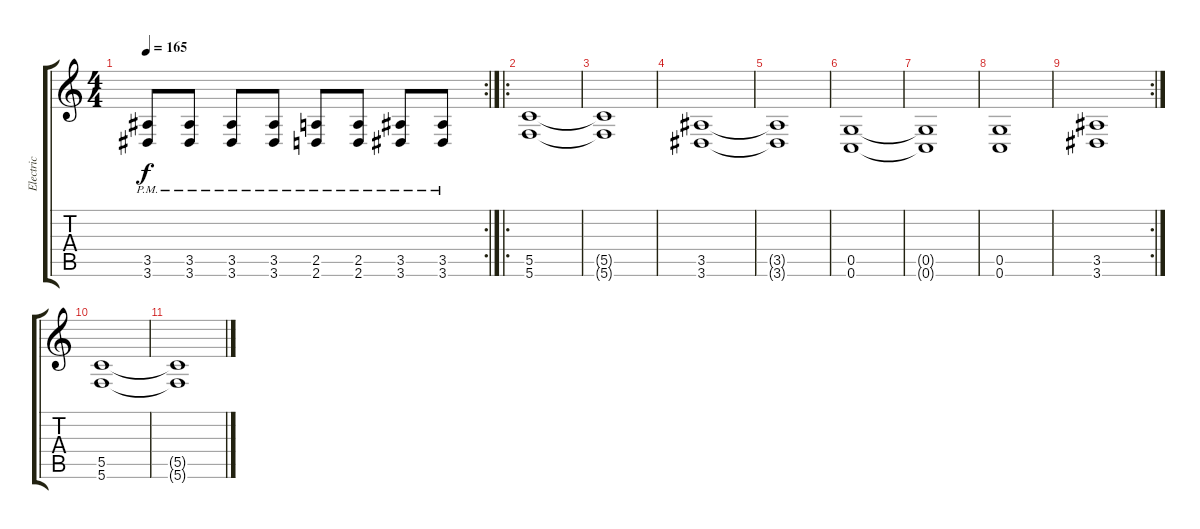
\track ("Electric" "Electric") {instrument distortionguitar}
\staff {score tabs}
\tuning (D4 A3 F3 C3 G2 C2) {hide}
\rc 2
\ts (4 4)
\tempo 165
\clef g2
\ks c
(3.5{pm} 3.6{pm}).8{dy f} (3.5{pm} 3.6{pm}).8 (3.5{pm} 3.6{pm}).8 (3.5{pm} 3.6{pm}).8 (2.5{pm} 2.6{pm}).8 (2.5{pm} 2.6{pm}).8 (3.5{pm} 3.6{pm}).8 (3.5{pm} 3.6{pm}).8 |
\ro
(5.5 5.6).1 |
(5.5{t} 5.6{t}).1 |
(3.5 3.6).1 |
(3.5{t} 3.6{t}).1 |
(0.5 0.6).1 |
(0.5{t} 0.6{t}).1 |
(0.5 0.6).1 |
\rc 2
(3.5 3.6).1 |
(5.5 5.6).1 |
(5.5{t} 5.6{t}).1
